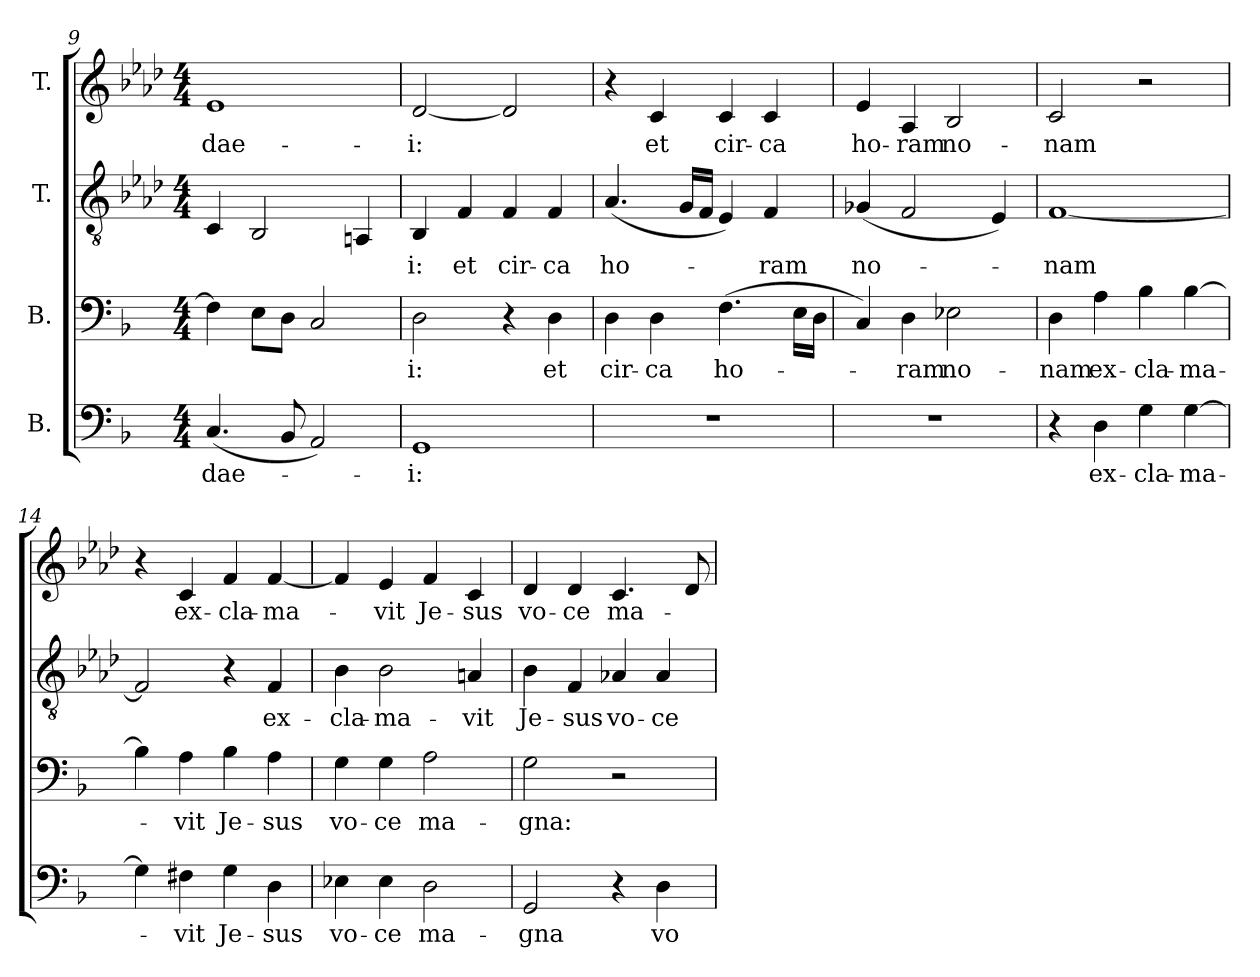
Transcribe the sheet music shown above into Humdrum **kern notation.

**kern	**text	**kern	**text	**kern	**text	**kern	**text
*part4	*part4	*part3	*part3	*part2	*part2	*part1	*part1
*staff4	*staff4	*staff3	*staff3	*staff2	*staff2	*staff1	*staff1
*I"B.	*	*I"B.	*	*I"T.	*	*I"T.	*
*clefF4	*	*clefF4	*	*clefGv2	*	*clefG2	*
*	*	*	*	*ITrd2c3	*	*ITrd2c3	*
*k[b-]	*	*k[b-]	*	*k[b-]	*	*k[b-]	*
*d:	*	*d:	*	*d:	*	*d:	*
*M4/4	*	*M4/4	*	*M4/4	*	*M4/4	*
=9	=9	=9	=9	=9	=9	=9	=9
!	!LO:LY:b:color=#000000	!	!	!	!	!	!
!	!	!	!	!	!	!	!LO:LY:b:color=#000000
(4.Ci/	-dae-	4Fi\]	.	4AAi/	.	1ci	-dae-
.	.	8Ei\L	.	2GGi/	.	.	.
8BB-i/	.	8Di\J	.	.	.	.	.
2AAi/)	.	2Ci/	.	.	.	.	.
.	.	.	.	4FF#Xi/	.	.	.
=10	=10	=10	=10	=10	=10	=10	=10
!	!LO:LY:b:color=#000000	!	!	!	!	!	!
!	!	!	!LO:LY:b:color=#000000	!	!	!	!
!	!	!	!	!	!LO:LY:b:color=#000000	!	!
!	!	!	!	!	!	!	!LO:LY:b:color=#000000
1GGi	i:	2Di\	i:	4GGi/	i:	[<2B-i/	-i:
!	!	!	!	!	!LO:LY:b:color=#000000	!	!
.	.	.	.	4Di/	et	.	.
!	!	!	!	!	!LO:LY:b:color=#000000	!	!
.	.	4r	.	4Di/	cir-	2B-i/]	.
!	!	!	!LO:LY:b:color=#000000	!	!	!	!
!	!	!	!	!	!LO:LY:b:color=#000000	!	!
.	.	4Di\	et	4Di/	-ca	.	.
!!LO:LB:g=z
=11	=11	=11	=11	=11	=11	=11	=11
!	!	!	!LO:LY:b:color=#000000	!	!	!	!
!	!	!	!	!	!LO:LY:b:color=#000000	!	!
1r	.	4Di\	cir-	(4.Fi/	ho-	4r	.
!	!	!	!LO:LY:b:color=#000000	!	!	!	!
!	!	!	!	!	!	!	!LO:LY:b:color=#000000
.	.	4Di\	-ca	.	.	4Ai/	et
.	.	.	.	16Ei/LL	.	.	.
.	.	.	.	16Di/JJ	.	.	.
!	!	!	!LO:LY:b:color=#000000	!	!	!	!
!	!	!	!	!	!	!	!LO:LY:b:color=#000000
.	.	(4.Fi\	ho-	4Ci/)	.	4Ai/	cir-
!	!	!	!	!	!LO:LY:b:color=#000000	!	!
!	!	!	!	!	!	!	!LO:LY:b:color=#000000
.	.	.	.	4Di/	ram	4Ai/	-ca
.	.	16Ei\LL	.	.	.	.	.
.	.	16Di\JJ	.	.	.	.	.
=12	=12	=12	=12	=12	=12	=12	=12
!	!	!	!	!	!LO:LY:b:color=#000000	!	!
!	!	!	!	!	!	!	!LO:LY:b:color=#000000
1r	.	4Ci/)	.	(4E-Xi/	no-	4ci/	ho-
!	!	!	!LO:LY:b:color=#000000	!	!	!	!
!	!	!	!	!	!	!	!LO:LY:b:color=#000000
.	.	4Di\	ram	2Di/	.	4Fi/	-ram
!	!	!	!LO:LY:b:color=#000000	!	!	!	!
!	!	!	!	!	!	!	!LO:LY:b:color=#000000
.	.	2E-Xi\	no-	.	.	2Gi/	no-
.	.	.	.	4Ci/)	.	.	.
=13	=13	=13	=13	=13	=13	=13	=13
!	!	!	!LO:LY:b:color=#000000	!	!	!	!
!	!	!	!	!	!LO:LY:b:color=#000000	!	!
!	!	!	!	!	!	!	!LO:LY:b:color=#000000
4r	.	4Di\	-nam	[<1Di	nam	2Ai/	-nam
!	!LO:LY:b:color=#000000	!	!	!	!	!	!
!	!	!	!LO:LY:b:color=#000000	!	!	!	!
4Di\	ex-	4Ai\	ex-	.	.	.	.
!	!LO:LY:b:color=#000000	!	!	!	!	!	!
!	!	!	!LO:LY:b:color=#000000	!	!	!	!
4Gi\	-cla-	4B-i\	-cla-	.	.	2r	.
!	!LO:LY:b:color=#000000	!	!	!	!	!	!
!	!	!	!LO:LY:b:color=#000000	!	!	!	!
[>4Gi\	-ma-	[>4B-i\	-ma-	.	.	.	.
=14	=14	=14	=14	=14	=14	=14	=14
4Gi\]	.	4B-i\]	.	2Di/]	.	4r	.
!	!LO:LY:b:color=#000000	!	!	!	!	!	!
!	!	!	!LO:LY:b:color=#000000	!	!	!	!
!	!	!	!	!	!	!	!LO:LY:b:color=#000000
4F#Xi\	vit	4Ai\	vit	.	.	4Ai/	ex-
!	!LO:LY:b:color=#000000	!	!	!	!	!	!
!	!	!	!LO:LY:b:color=#000000	!	!	!	!
!	!	!	!	!	!	!	!LO:LY:b:color=#000000
4Gi\	Je-	4B-i\	Je-	4r	.	4di/	-cla-
!	!LO:LY:b:color=#000000	!	!	!	!	!	!
!	!	!	!LO:LY:b:color=#000000	!	!	!	!
!	!	!	!	!	!LO:LY:b:color=#000000	!	!
!	!	!	!	!	!	!	!LO:LY:b:color=#000000
4Di\	-sus	4Ai\	-sus	4Di/	ex-	[<4di/	-ma-
=15	=15	=15	=15	=15	=15	=15	=15
!	!LO:LY:b:color=#000000	!	!	!	!	!	!
!	!	!	!LO:LY:b:color=#000000	!	!	!	!
!	!	!	!	!	!LO:LY:b:color=#000000	!	!
4E-Xi\	vo-	4Gi\	vo-	4Gi\	-cla-	4di/]	.
!	!LO:LY:b:color=#000000	!	!	!	!	!	!
!	!	!	!LO:LY:b:color=#000000	!	!	!	!
!	!	!	!	!	!LO:LY:b:color=#000000	!	!
!	!	!	!	!	!	!	!LO:LY:b:color=#000000
4E-i\	-ce	4Gi\	-ce	2Gi\	-ma-	4ci/	vit
!	!LO:LY:b:color=#000000	!	!	!	!	!	!
!	!	!	!LO:LY:b:color=#000000	!	!	!	!
!	!	!	!	!	!	!	!LO:LY:b:color=#000000
2Di\	ma-	2Ai\	ma-	.	.	4di/	Je-
!	!	!	!	!	!LO:LY:b:color=#000000	!	!
!	!	!	!	!	!	!	!LO:LY:b:color=#000000
.	.	.	.	4F#Xi/	-vit	4Ai/	-sus
!!LO:PB:g=z
=16	=16	=16	=16	=16	=16	=16	=16
!	!LO:LY:b:color=#000000	!	!	!	!	!	!
!	!	!	!LO:LY:b:color=#000000	!	!	!	!
!	!	!	!	!	!LO:LY:b:color=#000000	!	!
!	!	!	!	!	!	!	!LO:LY:b:color=#000000
2GGi/	-gna	2Gi\	-gna:	4Gi\	Je-	4B-i/	vo-
!	!	!	!	!	!LO:LY:b:color=#000000	!	!
!	!	!	!	!	!	!	!LO:LY:b:color=#000000
.	.	.	.	4Di/	-sus	4B-i/	-ce
!	!	!	!	!	!LO:LY:b:color=#000000	!	!
!	!	!	!	!	!	!	!LO:LY:b:color=#000000
4r	.	2r	.	4Fni/	vo-	4.Ai/	ma-
!	!LO:LY:b:color=#000000	!	!	!	!	!	!
!	!	!	!	!	!LO:LY:b:color=#000000	!	!
4Di\	vo-	.	.	4Fi/	-ce	.	.
.	.	.	.	.	.	8B-i/	.
=	=	=	=	=	=	=	=
*-	*-	*-	*-	*-	*-	*-	*-
